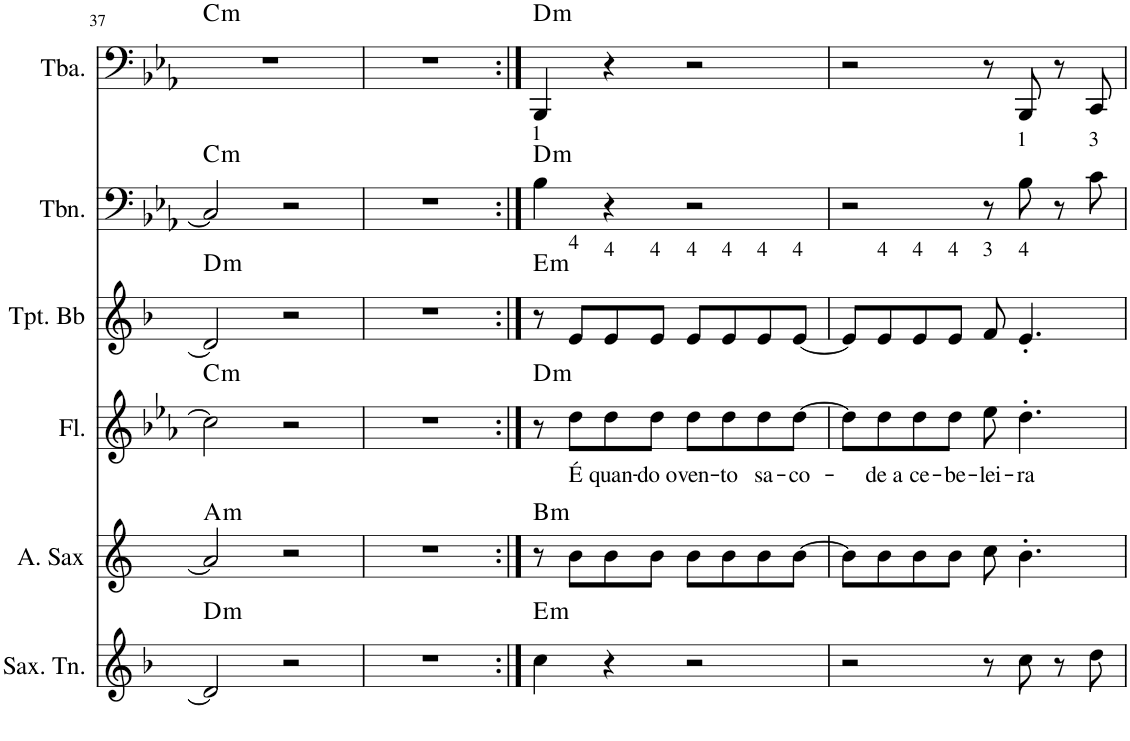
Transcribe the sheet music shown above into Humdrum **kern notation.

**kern	**harte	**kern	**harte	**kern	**text	**harte	**kern	**harte	**kern	**harte	**kern	**harte
*part6	*part6	*part5	*part5	*part4	*part4	*part4	*part3	*part3	*part2	*part2	*part1	*part1
*staff6	*	*staff5	*	*staff4	*staff4	*	*staff3	*	*staff2	*	*staff1	*
*I"Saxofone Tenor	*	*I"Saxofone Alto	*	*I"Flauta	*	*	*I"Trompete Bb	*	*I"Trombone	*	*I"Tuba	*
*I'Sax. Tn.	*	*	*	*I'Fl.	*	*	*I'Tpt. Bb	*	*I'Tbn.	*	*I'Tba.	*
!!LO:PB:g=z
*clefG2	*	*clefG2	*	*clefG2	*	*	*clefG2	*	*clefF4	*	*clefF4	*
*Trd8c14	*	*Trd5c9	*	*	*	*	*Trd1c2	*	*	*	*	*
*k[b-]	*	*k[]	*	*k[b-e-a-]	*	*	*k[b-]	*	*k[b-e-a-]	*	*k[b-e-a-]	*
*M4/4	*	*M4/4	*	*M4/4	*	*	*M4/4	*	*M4/4	*	*M4/4	*
=37	=37	=37	=37	=37	=37	=37	=37	=37	=37	=37	=37	=37
!	!LO:H:kt=m	!	!LO:H:kt=m	!	!	!LO:H:kt=m	!	!LO:H:kt=m	!	!LO:H:kt=m	!	!LO:H:kt=m
2d/]	D:min	2a/]	A:min	2cc\]	.	C:min	2d/]	D:min	2C/]	C:min	1r	C:min
2r	.	2r	.	2r	.	.	2r	.	2r	.	.	.
=38	=38	=38	=38	=38	=38	=38	=38	=38	=38	=38	=38	=38
1r	.	1r	.	1r	.	.	1r	.	1r	.	1r	.
=39:|!	=39:|!	=39:|!	=39:|!	=39:|!	=39:|!	=39:|!	=39:|!	=39:|!	=39:|!	=39:|!	=39:|!	=39:|!
!	!LO:H:kt=m	!	!LO:H:kt=m	!	!	!LO:H:kt=m	!	!LO:H:kt=m	!LO:TX:a:t=1	!LO:H:kt=m	!	!LO:H:kt=m
4cc\	E:min	8r	B:min	8r	.	D:min	8r	E:min	4B-\	D:min	4BBB-/	D:min
!	!	!	!	!	!	!	!LO:TX:a:t=4	!	!	!	!	!
!	!	!	!	!	!LO:LY:b	!	!	!	!	!	!	!
.	.	8b\L	.	8dd\L	É	.	8e/L	.	.	.	.	.
!	!	!	!	!	!	!	!LO:TX:a:t=4	!	!	!	!	!
!	!	!	!	!	!LO:LY:b	!	!	!	!	!	!	!
4r	.	8b\	.	8dd\	quan-	.	8e/	.	4r	.	4r	.
!	!	!	!	!	!	!	!LO:TX:a:t=4	!	!	!	!	!
!	!	!	!	!	!LO:LY:b	!	!	!	!	!	!	!
.	.	8b\J	.	8dd\J	-do o	.	8e/J	.	.	.	.	.
!	!	!	!	!	!	!	!LO:TX:a:t=4	!	!	!	!	!
!	!	!	!	!	!LO:LY:b	!	!	!	!	!	!	!
2r	.	8b\L	.	8dd\L	ven-	.	8e/L	.	2r	.	2r	.
!	!	!	!	!	!	!	!LO:TX:a:t=4	!	!	!	!	!
!	!	!	!	!	!LO:LY:b	!	!	!	!	!	!	!
.	.	8b\	.	8dd\	-to	.	8e/	.	.	.	.	.
!	!	!	!	!	!	!	!LO:TX:a:t=4	!	!	!	!	!
!	!	!	!	!	!LO:LY:b	!	!	!	!	!	!	!
.	.	8b\	.	8dd\	sa-	.	8e/	.	.	.	.	.
!	!	!	!	!	!	!	!LO:TX:a:t=4	!	!	!	!	!
!	!	!	!	!	!LO:LY:b	!	!	!	!	!	!	!
.	.	[8b\J	.	[8dd\J	-co-	.	[8e/J	.	.	.	.	.
=40	=40	=40	=40	=40	=40	=40	=40	=40	=40	=40	=40	=40
2r	.	8b\L]	.	8dd\L]	.	.	8e/L]	.	2r	.	2r	.
!	!	!	!	!	!	!	!LO:TX:a:t=4	!	!	!	!	!
!	!	!	!	!	!LO:LY:b	!	!	!	!	!	!	!
.	.	8b\	.	8dd\	de a	.	8e/	.	.	.	.	.
!	!	!	!	!	!	!	!LO:TX:a:t=4	!	!	!	!	!
!	!	!	!	!	!LO:LY:b	!	!	!	!	!	!	!
.	.	8b\	.	8dd\	ce-	.	8e/	.	.	.	.	.
!	!	!	!	!	!	!	!LO:TX:a:t=4	!	!	!	!	!
!	!	!	!	!	!LO:LY:b	!	!	!	!	!	!	!
.	.	8b\J	.	8dd\J	-be-	.	8e/J	.	.	.	.	.
!	!	!	!	!	!	!	!LO:TX:a:t=3	!	!	!	!	!
!	!	!	!	!	!LO:LY:b	!	!	!	!	!	!	!
8r	.	8cc\	.	8ee-\	-lei-	.	8f/	.	8r	.	8r	.
!	!	!	!	!	!	!	!	!	!LO:TX:a:t=1	!	!	!
!	!	!	!	!	!	!	!LO:TX:a:t=4	!	!	!	!	!
!	!	!	!	!	!LO:LY:b	!	!	!	!	!	!	!
8cc\	.	4.b'\	.	4.dd'\	-ra	.	4.e'/	.	8B-\	.	8BBB-/	.
8r	.	.	.	.	.	.	.	.	8r	.	8r	.
!	!	!	!	!	!	!	!	!	!LO:TX:a:t=3	!	!	!
8dd\	.	.	.	.	.	.	.	.	8c\	.	8CC/	.
=	=	=	=	=	=	=	=	=	=	=	=	=
*-	*-	*-	*-	*-	*-	*-	*-	*-	*-	*-	*-	*-
